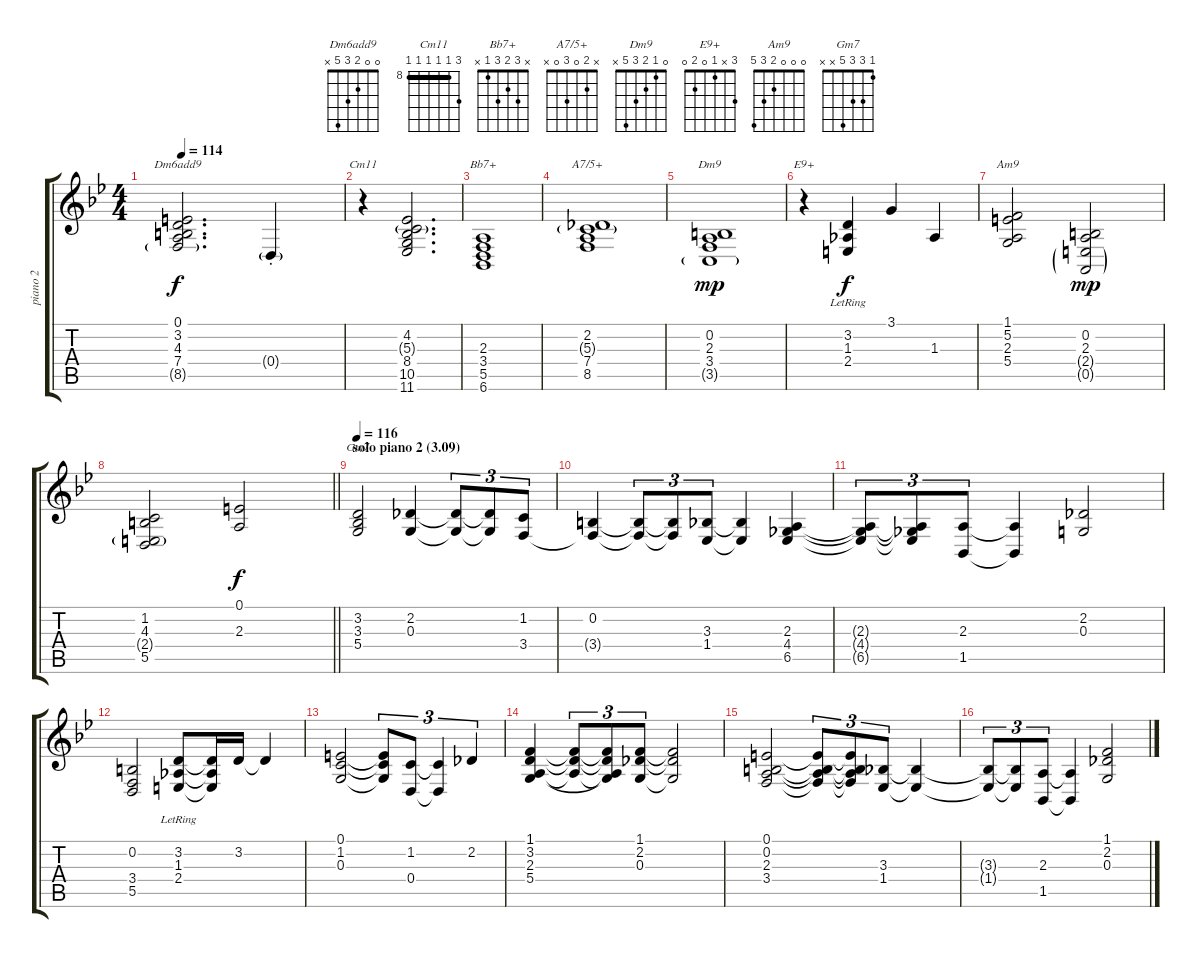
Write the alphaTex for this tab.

\track ("piano 2" "piano 2") {instrument acousticgrandpiano}
\staff {score tabs}
\tuning (E4 B3 G3 D3 A2 E2) {hide}
\chord ("Dm6add9" 0 0 2 3 5 x)
\chord ("Cm11" 10 8 8 8 8 8) {firstfret 8 barre 8}
\chord ("Bb7+" x 3 2 3 1 x)
\chord ("A7/5+" x 2 0 3 0 x)
\chord ("Dm9" 0 1 2 3 5 x)
\chord ("E9+" 3 x 1 0 2 0)
\chord ("Am9" 0 0 0 2 3 5)
\chord ("Gm7" 1 3 3 5 x x)
\ts (4 4)
\tempo 114
\clef g2
\ks bb
(0.1 3.2 4.3 7.4 8.5{g}).2{d ch "Dm6add9" dy f} 0.4{g st}.4 |
r.4{ch "Cm11"} (4.2 5.3{g} 8.4 10.5 11.6).2{d} |
(2.3 3.4 5.5 6.6).1{ch "Bb7+"} |
(2.2 5.3{g} 7.4 8.5).1{ch "A7/5+"} |
(0.2 2.3 3.4 3.5{g}).1{ch "Dm9" dy mp} |
r.4{ch "E9+"} (3.2{lr} 1.3{lr} 2.4{lr}).4{dy f} 3.1.4 1.3.4 |
(1.1 5.2 2.3 5.4).2{ch "Am9"} (0.2 2.3 2.4{g} 0.5{g}).2{dy mp} |
\barLineRight lightlight
(1.2 4.3 2.4{g} 5.5).2 (0.1 2.3).2{dy f} |
\section ("" "solo piano 2 (3.09)")
\tempo 116
(3.2 3.3 5.4).2{ch "Gm7"} (2.2 0.3).4 (2.2{t} 0.3{t}).8{tu (3 2)} (2.2{t} 0.3{t}).8{tu (3 2)} (1.2 3.4).8{tu (3 2)} |
(0.2 3.4{t}).4 (0.2{t} 3.4{t}).8{tu (3 2)} (0.2{t} 3.4{t}).8{tu (3 2)} (3.3 1.4).8{tu (3 2)} (3.3{t} 1.4{t}).4 (2.3 4.4 6.5).4 |
(2.3{t} 4.4{t} 6.5{t}).8{tu (3 2)} (2.3{t} 4.4{t} 6.5{t}).8{tu (3 2)} (2.3 1.5).8{tu (3 2)} (2.3{t} 1.5{t}).4 (2.2 0.3).2 |
(0.2 3.4 5.5).2 (3.2 1.3{lr} 2.4{lr}).8 (3.2{t} 1.3{t} 2.4{t}).16 3.2.16 3.2{t}.4 |
(0.1 1.2 0.3).2 (0.1{t} 1.2{t} 0.3{t}).8{tu (3 2)} (1.2 0.4).8{tu (3 2)} (1.2{t} 0.4{t}).4{tu (3 2)} 2.2.4{tu (3 2)} |
(1.1 3.2 2.3 5.4).4 (1.1{t} 3.2{t} 2.3{t}).8{tu (3 2)} (1.1{t} 3.2{t} 2.3{t} 5.4{t}).8{tu (3 2)} (1.1 2.2 0.3).8{tu (3 2)} (1.1{t} 2.2{t} 0.3{t}).2 |
(0.1 0.2 2.3 3.4).2 (0.1{t} 0.2{t} 2.3{t} 3.4{t}).8{tu (3 2)} (0.1{t} 0.2{t} 2.3{t} 3.4{t}).8{tu (3 2)} (3.3 1.4).8{tu (3 2)} (3.3{t} 1.4{t}).4 |
(3.3{t} 1.4{t}).8{tu (3 2)} (3.3{t} 1.4{t}).8{tu (3 2)} (2.3 1.5).8{tu (3 2)} (2.3{t} 1.5{t}).4 (1.1 2.2 0.3).2
